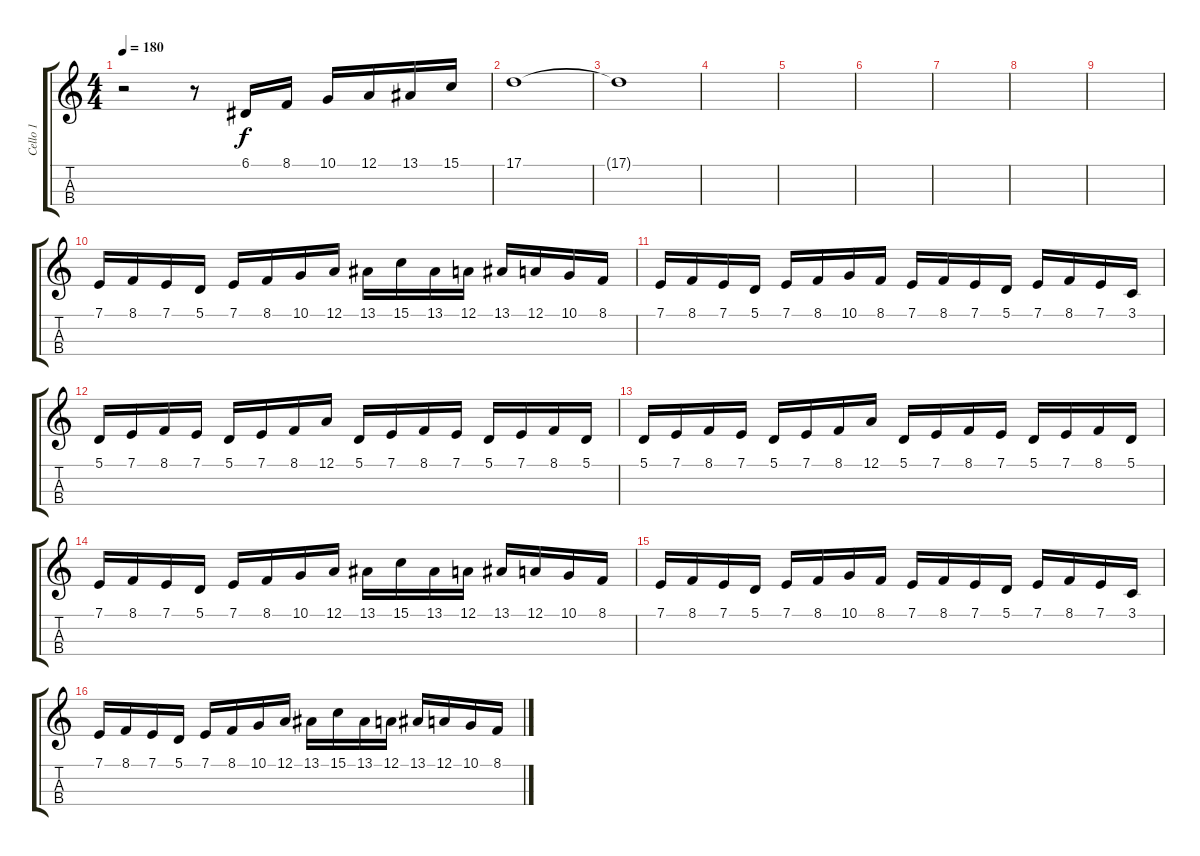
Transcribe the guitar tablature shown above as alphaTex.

\track ("Cello 1" "Cello 1") {instrument cello}
\staff {score tabs}
\tuning (A3 D3 G2 C2) {hide}
\ts (4 4)
\tempo 180
\clef g2
\ks c
r.2{dy f} r.8 6.1.16 8.1.16 10.1.16 12.1.16 13.1.16 15.1.16 |
17.1.1 |
17.1{t}.1 |
|
|
|
|
|
|
7.1.16 8.1.16 7.1.16 5.1.16 7.1.16 8.1.16 10.1.16 12.1.16 13.1.16 15.1.16 13.1.16 12.1.16 13.1.16 12.1.16 10.1.16 8.1.16 |
7.1.16 8.1.16 7.1.16 5.1.16 7.1.16 8.1.16 10.1.16 8.1.16 7.1.16 8.1.16 7.1.16 5.1.16 7.1.16 8.1.16 7.1.16 3.1.16 |
5.1.16 7.1.16 8.1.16 7.1.16 5.1.16 7.1.16 8.1.16 12.1.16 5.1.16 7.1.16 8.1.16 7.1.16 5.1.16 7.1.16 8.1.16 5.1.16 |
5.1.16 7.1.16 8.1.16 7.1.16 5.1.16 7.1.16 8.1.16 12.1.16 5.1.16 7.1.16 8.1.16 7.1.16 5.1.16 7.1.16 8.1.16 5.1.16 |
7.1.16 8.1.16 7.1.16 5.1.16 7.1.16 8.1.16 10.1.16 12.1.16 13.1.16 15.1.16 13.1.16 12.1.16 13.1.16 12.1.16 10.1.16 8.1.16 |
7.1.16 8.1.16 7.1.16 5.1.16 7.1.16 8.1.16 10.1.16 8.1.16 7.1.16 8.1.16 7.1.16 5.1.16 7.1.16 8.1.16 7.1.16 3.1.16 |
7.1.16 8.1.16 7.1.16 5.1.16 7.1.16 8.1.16 10.1.16 12.1.16 13.1.16 15.1.16 13.1.16 12.1.16 13.1.16 12.1.16 10.1.16 8.1.16
